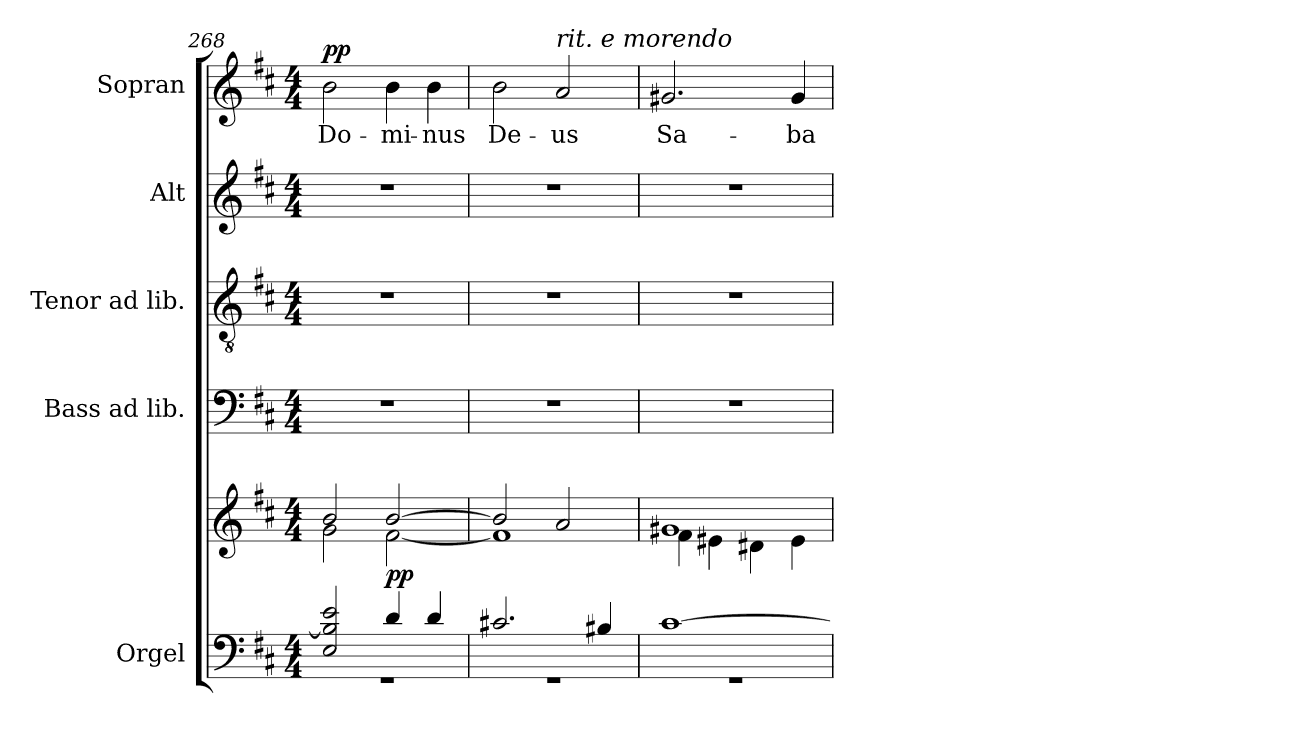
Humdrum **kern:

**kern	**kern	**dynam	**kern	**kern	**kern	**kern	**text	**dynam
*part5	*part5	*part5	*part4	*part3	*part2	*part1	*part1	*part1
*staff6	*staff5	*staff5/6	*staff4	*staff3	*staff2	*staff1	*staff1	*staff1
*I"Orgel	*	*	*I"Bass ad lib.	*I"Tenor ad lib.	*I"Alt	*I"Sopran	*	*
*I'Org.	*	*	*I'B.	*I'T.	*I'A.	*I'S.	*	*
*clefF4	*clefG2	*	*clefF4	*clefGv2	*clefG2	*clefG2	*	*
*k[f#c#]	*k[f#c#]	*	*k[f#c#]	*k[f#c#]	*k[f#c#]	*k[f#c#]	*	*
*D:	*D:	*	*D:	*D:	*D:	*D:	*	*
*M4/4	*M4/4	*	*M4/4	*M4/4	*M4/4	*M4/4	*	*
=268	=268	=268	=268	=268	=268	=268	=268	=268
*^	*^	*	*	*	*	*	*	*
!	!	!	!	!	!	!	!	!	!LO:LY:b	!LO:DY:a
2E/ 2B/] 2e/	1rGG	2b/	2g\	.	1r	1r	1r	2b\	Do-	pp
!	!	!	!	!LO:DY:b	!	!	!	!	!LO:LY:b	!
4d/	.	[>2b/	[<2f#\	pp	.	.	.	4b\	-mi-	.
!	!	!	!	!	!	!	!	!	!LO:LY:b	!
4d/	.	.	.	.	.	.	.	4b\	-nus	.
=269	=269	=269	=269	=269	=269	=269	=269	=269	=269	=269
!	!	!	!	!	!	!	!	!	!LO:LY:b	!
2.c#X/	1rGG	2b/]	1f#]	.	1r	1r	1r	2b\	De-	.
!	!	!	!	!	!	!	!	!LO:TX:a:i:t=rit. e morendo	!	!
!	!	!	!	!	!	!	!	!	!LO:LY:b	!
.	.	2a/	.	.	.	.	.	2a/	-us	.
4B#X/	.	.	.	.	.	.	.	.	.	.
=270	=270	=270	=270	=270	=270	=270	=270	=270	=270	=270
!	!	!	!	!	!	!	!	!	!LO:LY:b	!
[>1c#	1rGG	1g#X	4f#\	.	1r	1r	1r	2.g#X/	Sa-	.
.	.	.	4e#X\	.	.	.	.	.	.	.
.	.	.	4d#X\	.	.	.	.	.	.	.
!	!	!	!	!	!	!	!	!	!LO:LY:b	!
.	.	.	4e#\	.	.	.	.	4g#/	-ba-	.
*v	*v	*	*	*	*	*	*	*	*	*
*	*v	*v	*	*	*	*	*	*	*
=	=	=	=	=	=	=	=	=
*-	*-	*-	*-	*-	*-	*-	*-	*-
